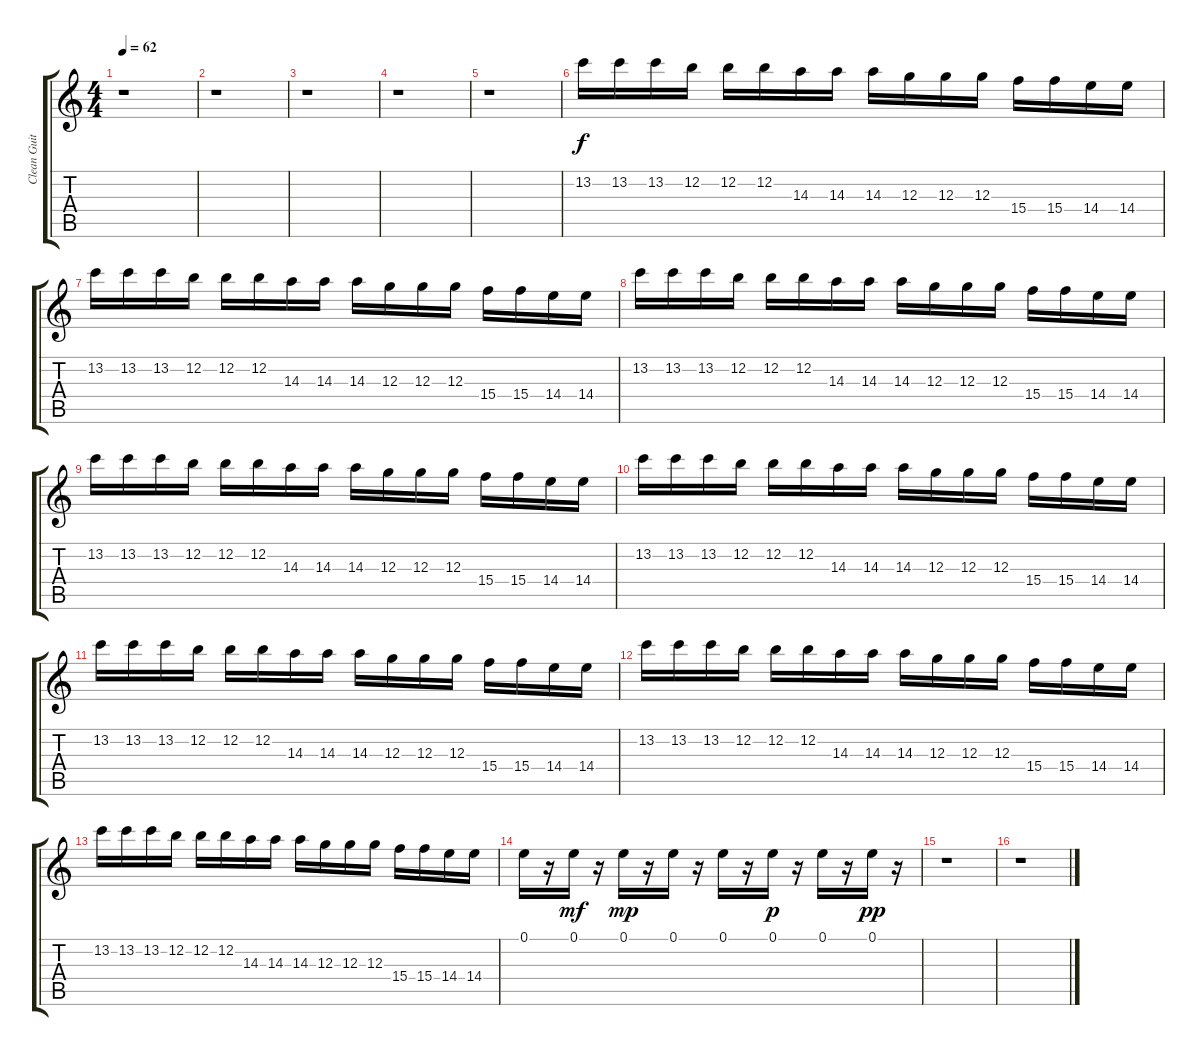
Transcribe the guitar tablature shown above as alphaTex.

\track ("Clean Guitar 1" "Clean Guit") {instrument electricguitarclean}
\staff {score tabs}
\tuning (E4 B3 G3 D3 A2 D2) {hide}
\ts (4 4)
\tempo 62
\clef g2
\ks c
r.1{dy f} |
r.1 |
r.1 |
r.1 |
r.1 |
13.2.16 13.2.16 13.2.16 12.2.16 12.2.16 12.2.16 14.3.16 14.3.16 14.3.16 12.3.16 12.3.16 12.3.16 15.4.16 15.4.16 14.4.16 14.4.16 |
13.2.16 13.2.16 13.2.16 12.2.16 12.2.16 12.2.16 14.3.16 14.3.16 14.3.16 12.3.16 12.3.16 12.3.16 15.4.16 15.4.16 14.4.16 14.4.16 |
13.2.16 13.2.16 13.2.16 12.2.16 12.2.16 12.2.16 14.3.16 14.3.16 14.3.16 12.3.16 12.3.16 12.3.16 15.4.16 15.4.16 14.4.16 14.4.16 |
13.2.16 13.2.16 13.2.16 12.2.16 12.2.16 12.2.16 14.3.16 14.3.16 14.3.16 12.3.16 12.3.16 12.3.16 15.4.16 15.4.16 14.4.16 14.4.16 |
13.2.16 13.2.16 13.2.16 12.2.16 12.2.16 12.2.16 14.3.16 14.3.16 14.3.16 12.3.16 12.3.16 12.3.16 15.4.16 15.4.16 14.4.16 14.4.16 |
13.2.16 13.2.16 13.2.16 12.2.16 12.2.16 12.2.16 14.3.16 14.3.16 14.3.16 12.3.16 12.3.16 12.3.16 15.4.16 15.4.16 14.4.16 14.4.16 |
13.2.16 13.2.16 13.2.16 12.2.16 12.2.16 12.2.16 14.3.16 14.3.16 14.3.16 12.3.16 12.3.16 12.3.16 15.4.16 15.4.16 14.4.16 14.4.16 |
13.2.16 13.2.16 13.2.16 12.2.16 12.2.16 12.2.16 14.3.16 14.3.16 14.3.16 12.3.16 12.3.16 12.3.16 15.4.16 15.4.16 14.4.16 14.4.16 |
0.1.16 r.16 0.1.16{dy mf} r.16 0.1.16{dy mp} r.16 0.1.16 r.16 0.1.16 r.16 0.1.16{dy p} r.16 0.1.16 r.16 0.1.16{dy pp} r.16 |
r.1 |
r.1
